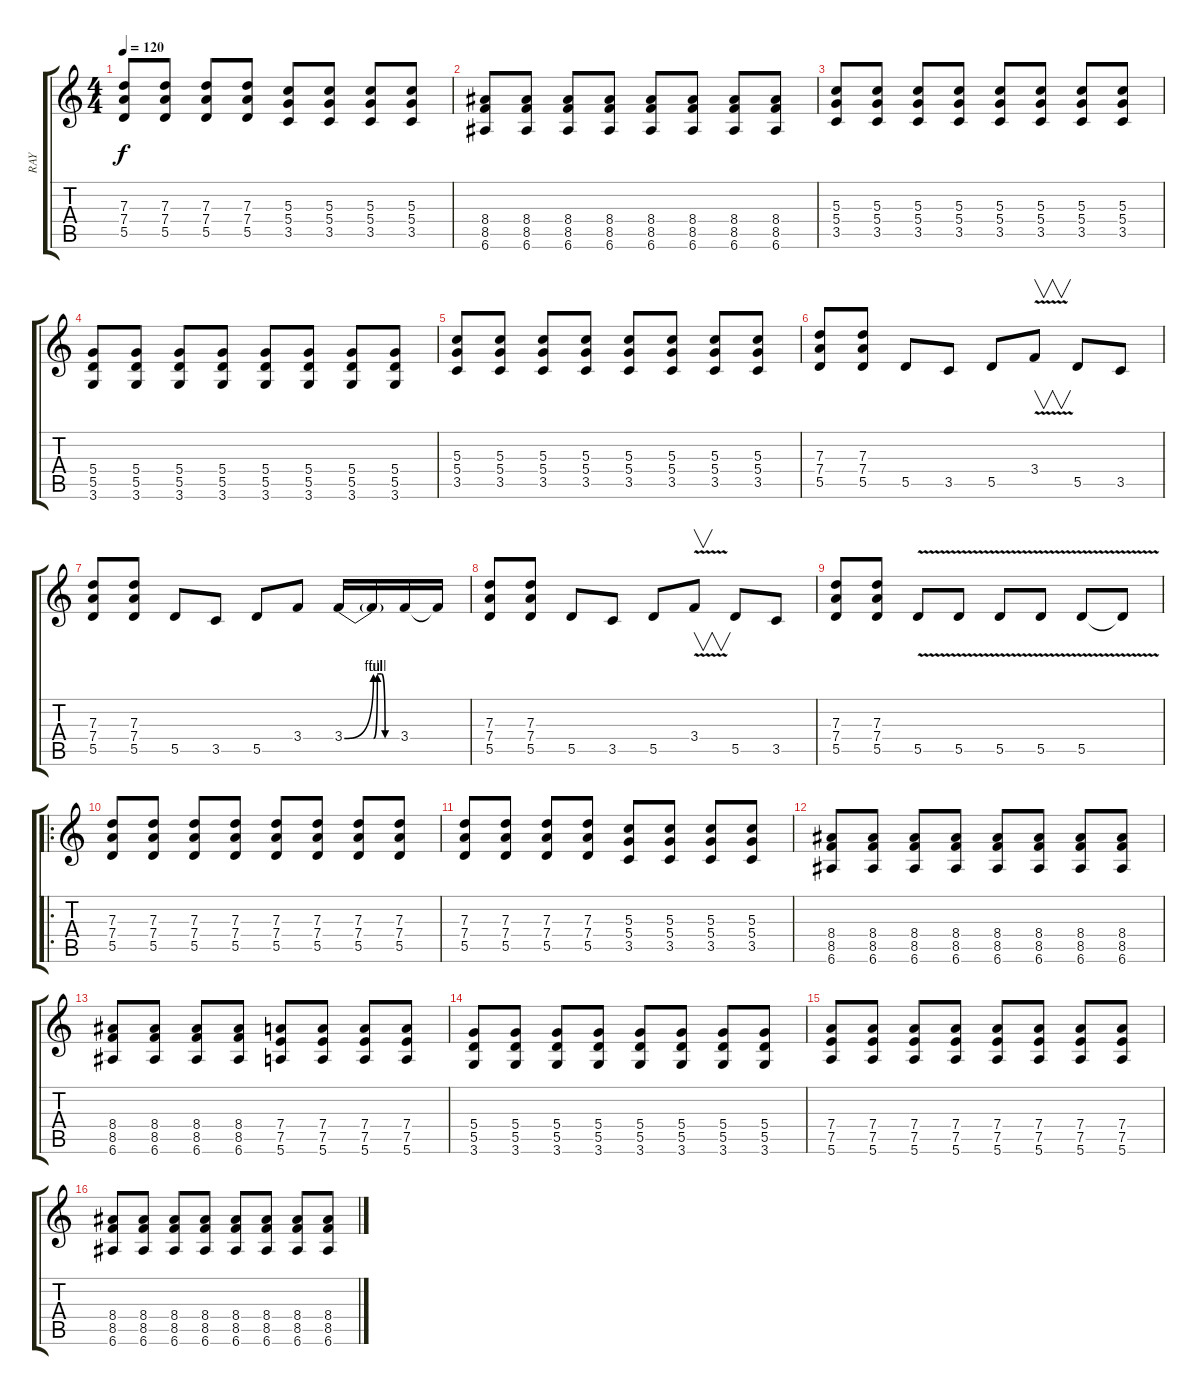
\track ("RAY" "RAY") {instrument overdrivenguitar}
\staff {score tabs}
\tuning (E4 B3 G3 D3 A2 E2) {hide}
\ts (4 4)
\tempo 120
\clef g2
\ks c
(7.3 7.4 5.5).8{dy f} (7.3 7.4 5.5).8 (7.3 7.4 5.5).8 (7.3 7.4 5.5).8 (5.3 5.4 3.5).8 (5.3 5.4 3.5).8 (5.3 5.4 3.5).8 (5.3 5.4 3.5).8 |
(8.4 8.5 6.6).8 (8.4 8.5 6.6).8 (8.4 8.5 6.6).8 (8.4 8.5 6.6).8 (8.4 8.5 6.6).8 (8.4 8.5 6.6).8 (8.4 8.5 6.6).8 (8.4 8.5 6.6).8 |
(5.3 5.4 3.5).8 (5.3 5.4 3.5).8 (5.3 5.4 3.5).8 (5.3 5.4 3.5).8 (5.3 5.4 3.5).8 (5.3 5.4 3.5).8 (5.3 5.4 3.5).8 (5.3 5.4 3.5).8 |
(5.4 5.5 3.6).8 (5.4 5.5 3.6).8 (5.4 5.5 3.6).8 (5.4 5.5 3.6).8 (5.4 5.5 3.6).8 (5.4 5.5 3.6).8 (5.4 5.5 3.6).8 (5.4 5.5 3.6).8 |
(5.3 5.4 3.5).8 (5.3 5.4 3.5).8 (5.3 5.4 3.5).8 (5.3 5.4 3.5).8 (5.3 5.4 3.5).8 (5.3 5.4 3.5).8 (5.3 5.4 3.5).8 (5.3 5.4 3.5).8 |
(7.3 7.4 5.5).8 (7.3 7.4 5.5).8 5.5.8 3.5.8 5.5.8 3.4{v}.8{v} 5.5.8 3.5.8 |
(7.3 7.4 5.5).8 (7.3 7.4 5.5).8 5.5.8 3.5.8 5.5.8 3.4.8 3.4{be (bend 0 0 60 4)}.16 3.4{be (custom 0 0 10 4 20 4 30 0 60 0) t}.16 3.4.16 3.4{t}.16 |
(7.3 7.4 5.5).8 (7.3 7.4 5.5).8 5.5.8 3.5.8 5.5.8 3.4{v}.8{v} 5.5.8 3.5.8 |
(7.3 7.4 5.5).8 (7.3 7.4 5.5).8 5.5{v}.8 5.5{v}.8 5.5{v}.8 5.5{v}.8 5.5{v}.8 5.5{t}.8 |
\ro
(7.3 7.4 5.5).8 (7.3 7.4 5.5).8 (7.3 7.4 5.5).8 (7.3 7.4 5.5).8 (7.3 7.4 5.5).8 (7.3 7.4 5.5).8 (7.3 7.4 5.5).8 (7.3 7.4 5.5).8 |
(7.3 7.4 5.5).8 (7.3 7.4 5.5).8 (7.3 7.4 5.5).8 (7.3 7.4 5.5).8 (5.3 5.4 3.5).8 (5.3 5.4 3.5).8 (5.3 5.4 3.5).8 (5.3 5.4 3.5).8 |
(8.4 8.5 6.6).8 (8.4 8.5 6.6).8 (8.4 8.5 6.6).8 (8.4 8.5 6.6).8 (8.4 8.5 6.6).8 (8.4 8.5 6.6).8 (8.4 8.5 6.6).8 (8.4 8.5 6.6).8 |
(8.4 8.5 6.6).8 (8.4 8.5 6.6).8 (8.4 8.5 6.6).8 (8.4 8.5 6.6).8 (7.4 7.5 5.6).8 (7.4 7.5 5.6).8 (7.4 7.5 5.6).8 (7.4 7.5 5.6).8 |
(5.4 5.5 3.6).8 (5.4 5.5 3.6).8 (5.4 5.5 3.6).8 (5.4 5.5 3.6).8 (5.4 5.5 3.6).8 (5.4 5.5 3.6).8 (5.4 5.5 3.6).8 (5.4 5.5 3.6).8 |
(7.4 7.5 5.6).8 (7.4 7.5 5.6).8 (7.4 7.5 5.6).8 (7.4 7.5 5.6).8 (7.4 7.5 5.6).8 (7.4 7.5 5.6).8 (7.4 7.5 5.6).8 (7.4 7.5 5.6).8 |
(8.4 8.5 6.6).8 (8.4 8.5 6.6).8 (8.4 8.5 6.6).8 (8.4 8.5 6.6).8 (8.4 8.5 6.6).8 (8.4 8.5 6.6).8 (8.4 8.5 6.6).8 (8.4 8.5 6.6).8
